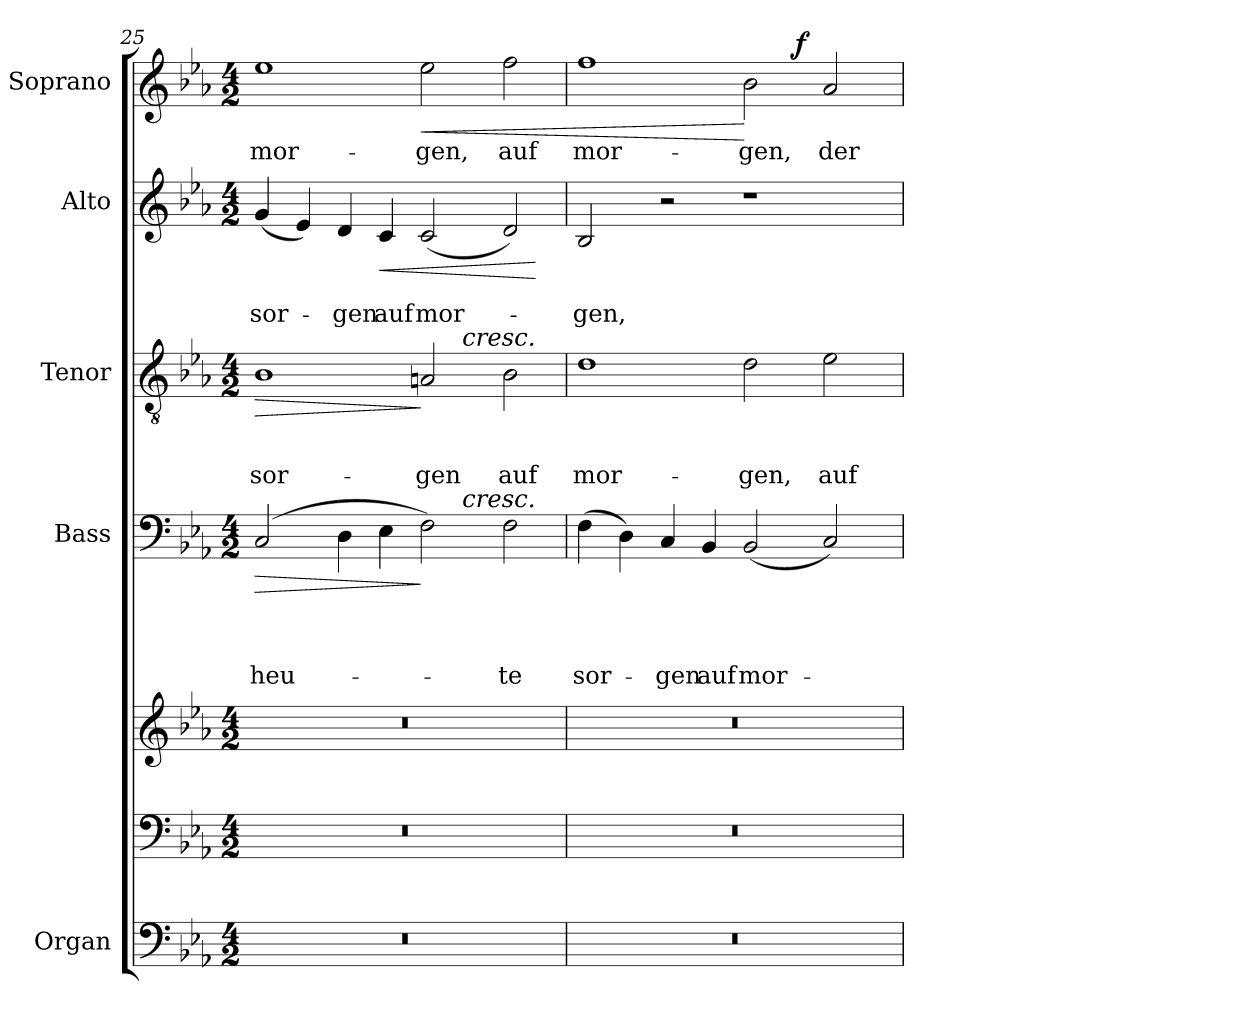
**kern	**kern	**kern	**kern	**text	**text	**text	**text	**dynam	**kern	**text	**text	**text	**dynam	**kern	**text	**text	**dynam	**kern	**text	**dynam
*part5	*part5	*part5	*part4	*part4	*part4	*part4	*part4	*part4	*part3	*part3	*part3	*part3	*part3	*part2	*part2	*part2	*part2	*part1	*part1	*part1
*staff7	*staff6	*staff5	*staff4	*staff4	*staff4	*staff4	*staff4	*staff4	*staff3	*staff3	*staff3	*staff3	*staff3	*staff2	*staff2	*staff2	*staff2	*staff1	*staff1	*staff1
*I"Organ	*	*	*I"Bass	*	*	*	*	*	*I"Tenor	*	*	*	*	*I"Alto	*	*	*	*I"Soprano	*	*
*	*	*	*	*	*	*	*	*	*	*	*	*	*	*	*	*	*	*I'Pno	*	*
*clefF4	*clefF4	*clefG2	*clefF4	*	*	*	*	*	*clefGv2	*	*	*	*	*clefG2	*	*	*	*clefG2	*	*
*k[b-e-a-]	*k[b-e-a-]	*k[b-e-a-]	*k[b-e-a-]	*	*	*	*	*	*k[b-e-a-]	*	*	*	*	*k[b-e-a-]	*	*	*	*k[b-e-a-]	*	*
*E-:	*E-:	*E-:	*E-:	*	*	*	*	*	*E-:	*	*	*	*	*E-:	*	*	*	*E-:	*	*
*M4/2	*M4/2	*M4/2	*M4/2	*	*	*	*	*	*M4/2	*	*	*	*	*M4/2	*	*	*	*M4/2	*	*
=25	=25	=25	=25	=25	=25	=25	=25	=25	=25	=25	=25	=25	=25	=25	=25	=25	=25	=25	=25	=25
!	!	!	!	!	!	!	!	!LO:HP:b	!	!	!	!	!LO:HP:b	!	!	!	!	!	!	!
*	*	*	*^	*	*	*	*	*	*^	*	*	*	*	*	*	*	*	*	*	*
0r	0r	0r	(2C/	1ryy	.	.	.	heu-	>	1B-	1ryy	.	.	sor-	>	(4g/	.	sor-	.	1ee-	mor-	.
.	.	.	.	.	.	.	.	.	.	.	.	.	.	.	.	4e-/)	.	.	.	.	.	.
.	.	.	4D\	.	.	.	.	.	.	.	.	.	.	.	.	4d/	.	-gen	.	.	.	.
!	!	!	!	!	!	!	!	!	!	!	!	!	!	!	!	!	!	!	!LO:HP:b	!	!	!
.	.	.	4E-\	.	.	.	.	.	.	.	.	.	.	.	.	4c/	.	auf	<	.	.	.
!	!	!	!	!	!	!	!	!	!	!	!	!	!	!	!	!	!	!	!	!	!	!LO:HP:b
.	.	.	2F\)	4ryy	.	.	.	.	]	2An/	4ryy	.	.	-gen	]	(2c/	.	mor-	.	2ee-\	-gen,	<
!	!	!	!	!	!	!	!	!	!	!	!LO:TX:a:i:t=cresc.	!	!	!	!	!	!	!	!	!	!	!
!	!	!	!	!LO:TX:a:i:t=cresc.	!	!	!	!	!	!	!	!	!	!	!	!	!	!	!	!	!	!
.	.	.	.	2.ryy	.	.	.	.	.	.	2.ryy	.	.	.	.	.	.	.	.	.	.	.
.	.	.	2F\	.	.	.	.	-te	.	2B-\	.	.	.	auf	.	2d/)	.	.	.	2ff\	auf	.
.	.	.	.	.	.	.	.	.	.	.	.	.	.	.	.	.	.	.	[	.	.	.
*	*	*	*v	*v	*	*	*	*	*	*	*	*	*	*	*	*	*	*	*	*	*	*
*	*	*	*	*	*	*	*	*	*v	*v	*	*	*	*	*	*	*	*	*	*	*
=26	=26	=26	=26	=26	=26	=26	=26	=26	=26	=26	=26	=26	=26	=26	=26	=26	=26	=26	=26	=26
*	*	*	*	*	*	*	*	*	*	*	*	*	*	*	*	*	*	*^	*	*
0r	0r	0r	(4F\	.	.	.	sor-	.	1d	.	.	mor-	.	2B-/	.	-gen,	.	1ff	1ryy	mor-	.
.	.	.	4D\)	.	.	.	.	.	.	.	.	.	.	.	.	.	.	.	.	.	.
.	.	.	4C/	.	.	.	-gen	.	.	.	.	.	.	2r	.	.	.	.	.	.	.
.	.	.	4BB-/	.	.	.	auf	.	.	.	.	.	.	.	.	.	.	.	.	.	.
.	.	.	(2BB-/	.	.	.	mor-	.	2d\	.	.	-gen,	.	1r	.	.	.	2b-\	4.ryy	-gen,	[
!	!	!	!	!	!	!	!	!	!	!	!	!	!	!	!	!	!	!	!	!	!LO:DY:a
.	.	.	.	.	.	.	.	.	.	.	.	.	.	.	.	.	.	.	2ryy	.	f
.	.	.	2C/)	.	.	.	.	.	2e-\	.	.	auf	.	.	.	.	.	2a-/	.	der	.
.	.	.	.	.	.	.	.	.	.	.	.	.	.	.	.	.	.	.	8ryy	.	.
*	*	*	*	*	*	*	*	*	*	*	*	*	*	*	*	*	*	*v	*v	*	*
=	=	=	=	=	=	=	=	=	=	=	=	=	=	=	=	=	=	=	=	=
*-	*-	*-	*-	*-	*-	*-	*-	*-	*-	*-	*-	*-	*-	*-	*-	*-	*-	*-	*-	*-
